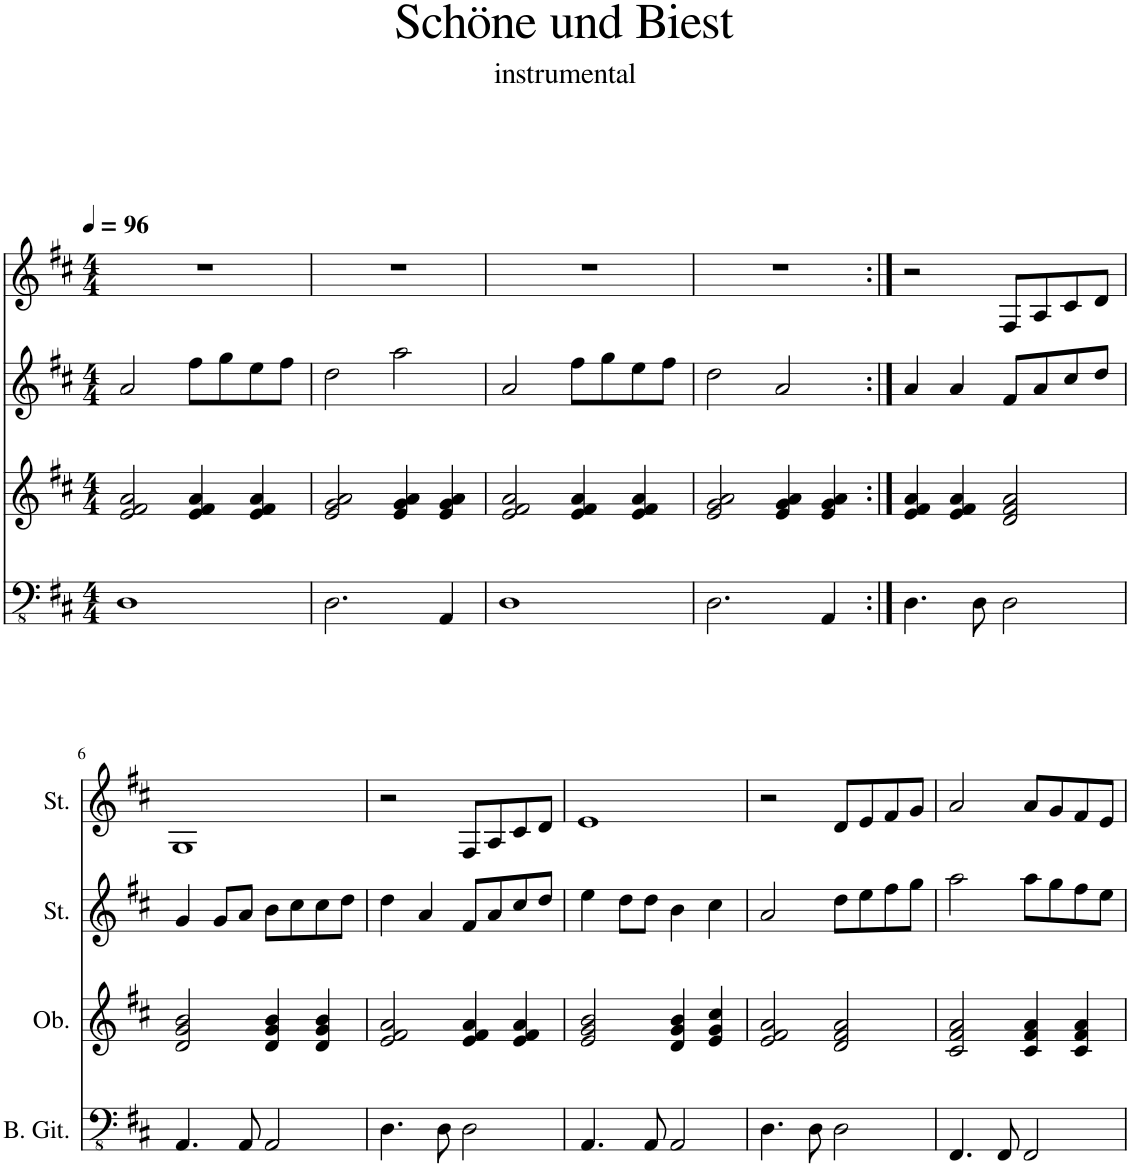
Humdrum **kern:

**kern	**kern	**kern	**kern
*part4	*part3	*part2	*part1
*staff4	*staff3	*staff2	*staff1
*I"Bass Gitarre	*I"Oboe	*I"Stimme	*I"Stimme
*I'B. Git.	*I'Ob.	*I'St.	*I'St.
*clefFv4	*clefG2	*clefG2	*clefG2
*k[f#c#]	*k[f#c#]	*k[f#c#]	*k[f#c#]
*M4/4	*M4/4	*M4/4	*M4/4
*MM96	*MM96	*MM96	*MM96
=1	=1	=1	=1
1DD	2e/ 2f#/ 2a/	2a/	1r
.	4e/ 4f#/ 4a/	8ff#\L	.
.	.	8gg\	.
.	4e/ 4f#/ 4a/	8ee\	.
.	.	8ff#\J	.
=2	=2	=2	=2
2.DD\	2e/ 2g/ 2a/	2dd\	1r
.	4e/ 4g/ 4a/	2aa\	.
4AAA/	4e/ 4g/ 4a/	.	.
=3	=3	=3	=3
1DD	2e/ 2f#/ 2a/	2a/	1r
.	4e/ 4f#/ 4a/	8ff#\L	.
.	.	8gg\	.
.	4e/ 4f#/ 4a/	8ee\	.
.	.	8ff#\J	.
=4	=4	=4	=4
2.DD\	2e/ 2g/ 2a/	2dd\	1r
.	4e/ 4g/ 4a/	2a/	.
4AAA/	4e/ 4g/ 4a/	.	.
=5:|!	=5:|!	=5:|!	=5:|!
4.DD\	4e/ 4f#/ 4a/	4a/	2r
.	4e/ 4f#/ 4a/	4a/	.
8DD\	.	.	.
2DD\	2d/ 2f#/ 2a/	8f#/L	8F#/L
.	.	8a/	8A/
.	.	8cc#/	8c#/
.	.	8dd/J	8d/J
!!LO:LB:g=z
=6	=6	=6	=6
4.AAA/	2d/ 2g/ 2b/	4g/	1G
.	.	8g/L	.
8AAA/	.	8a/J	.
2AAA/	4d/ 4g/ 4b/	8b\L	.
.	.	8cc#\	.
.	4d/ 4g/ 4b/	8cc#\	.
.	.	8dd\J	.
=7	=7	=7	=7
4.DD\	2e/ 2f#/ 2a/	4dd\	2r
.	.	4a/	.
8DD\	.	.	.
2DD\	4e/ 4f#/ 4a/	8f#/L	8F#/L
.	.	8a/	8A/
.	4e/ 4f#/ 4a/	8cc#/	8c#/
.	.	8dd/J	8d/J
=8	=8	=8	=8
4.AAA/	2e/ 2g/ 2b/	4ee\	1e
.	.	8dd\L	.
8AAA/	.	8dd\J	.
2AAA/	4d/ 4g/ 4b/	4b\	.
.	4e/ 4g/ 4cc#/	4cc#\	.
=9	=9	=9	=9
4.DD\	2e/ 2f#/ 2a/	2a/	2r
8DD\	.	.	.
2DD\	2d/ 2f#/ 2a/	8dd\L	8d/L
.	.	8ee\	8e/
.	.	8ff#\	8f#/
.	.	8gg\J	8g/J
=10	=10	=10	=10
4.FFF#/	2c#/ 2f#/ 2a/	2aa\	2a/
8FFF#/	.	.	.
2FFF#/	4c#/ 4f#/ 4a/	8aa\L	8a/L
.	.	8gg\	8g/
.	4c#/ 4f#/ 4a/	8ff#\	8f#/
.	.	8ee\J	8e/J
=	=	=	=
*-	*-	*-	*-
